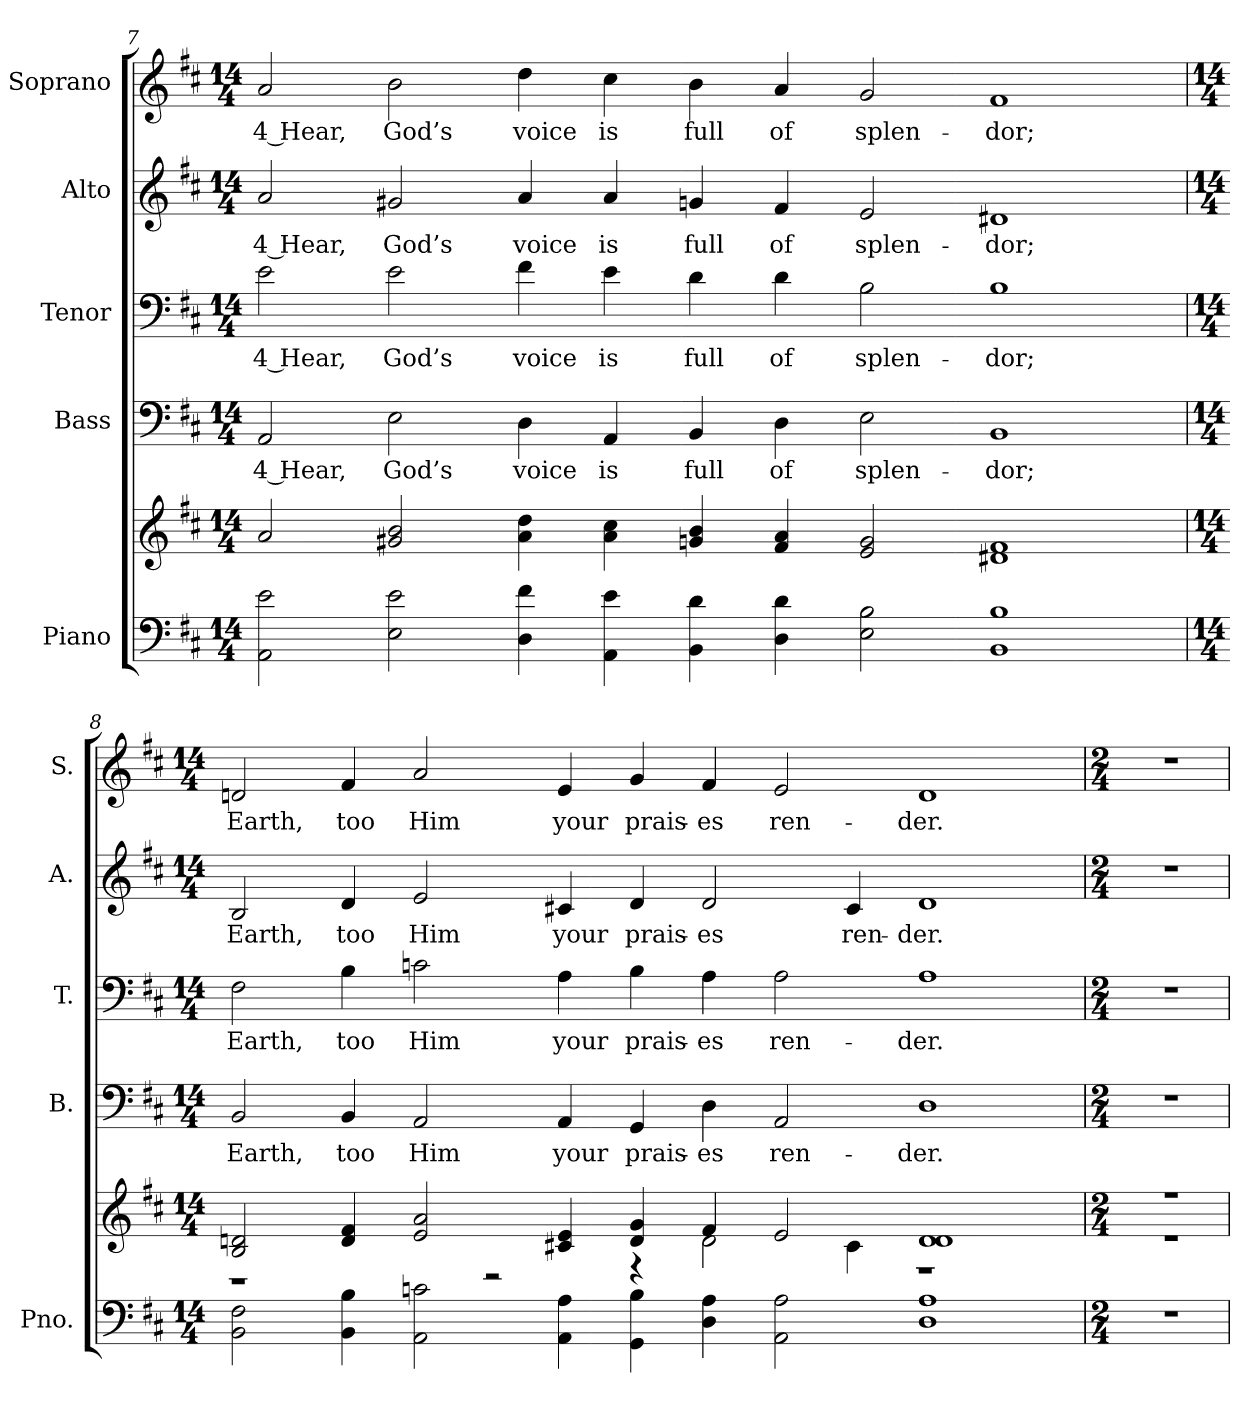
**kern	**kern	**kern	**text	**kern	**text	**kern	**text	**kern	**text
*part5	*part5	*part4	*part4	*part3	*part3	*part2	*part2	*part1	*part1
*staff6	*staff5	*staff4	*staff4	*staff3	*staff3	*staff2	*staff2	*staff1	*staff1
*I"Piano	*	*I"Bass	*	*I"Tenor	*	*I"Alto	*	*I"Soprano	*
*I'Pno.	*	*I'B.	*	*I'T.	*	*I'A.	*	*I'S.	*
!!LO:PB:g=z
*clefF4	*clefG2	*clefF4	*	*clefF4	*	*clefG2	*	*clefG2	*
*k[f#c#]	*k[f#c#]	*k[f#c#]	*	*k[f#c#]	*	*k[f#c#]	*	*k[f#c#]	*
*D:	*D:	*D:	*	*D:	*	*D:	*	*D:	*
*M14/4	*M14/4	*M14/4	*	*M14/4	*	*M14/4	*	*M14/4	*
=7	=7	=7	=7	=7	=7	=7	=7	=7	=7
!	!	!	!LO:LY:b:color=#000000	!	!	!	!	!	!
!	!	!	!	!	!LO:LY:b:color=#000000	!	!	!	!
!	!	!	!	!	!	!	!LO:LY:b:color=#000000	!	!
!	!	!	!	!	!	!	!	!	!LO:LY:b:color=#000000
2AAi\ 2ei	2ai/	2AAi/	4 Hear,	2ei\	4 Hear,	2ai/	4 Hear,	2ai/	4 Hear,
!	!	!	!LO:LY:b:color=#000000	!	!	!	!	!	!
!	!	!	!	!	!LO:LY:b:color=#000000	!	!	!	!
!	!	!	!	!	!	!	!LO:LY:b:color=#000000	!	!
!	!	!	!	!	!	!	!	!	!LO:LY:b:color=#000000
2Ei\ 2ei	2g#Xi/ 2bi	2Ei\	God’s	2ei\	God’s	2g#Xi/	God’s	2bi\	God’s
!	!	!	!LO:LY:b:color=#000000	!	!	!	!	!	!
!	!	!	!	!	!LO:LY:b:color=#000000	!	!	!	!
!	!	!	!	!	!	!	!LO:LY:b:color=#000000	!	!
!	!	!	!	!	!	!	!	!	!LO:LY:b:color=#000000
4Di\ 4f#i	4ai\ 4ddi	4Di\	voice	4f#i\	voice	4ai/	voice	4ddi\	voice
!	!	!	!LO:LY:b:color=#000000	!	!	!	!	!	!
!	!	!	!	!	!LO:LY:b:color=#000000	!	!	!	!
!	!	!	!	!	!	!	!LO:LY:b:color=#000000	!	!
!	!	!	!	!	!	!	!	!	!LO:LY:b:color=#000000
4AAi\ 4ei	4ai\ 4cc#i	4AAi/	is	4ei\	is	4ai/	is	4cc#i\	is
!	!	!	!LO:LY:b:color=#000000	!	!	!	!	!	!
!	!	!	!	!	!LO:LY:b:color=#000000	!	!	!	!
!	!	!	!	!	!	!	!LO:LY:b:color=#000000	!	!
!	!	!	!	!	!	!	!	!	!LO:LY:b:color=#000000
4BBi\ 4di	4gni/ 4bi	4BBi/	full	4di\	full	4gni/	full	4bi\	full
!	!	!	!LO:LY:b:color=#000000	!	!	!	!	!	!
!	!	!	!	!	!LO:LY:b:color=#000000	!	!	!	!
!	!	!	!	!	!	!	!LO:LY:b:color=#000000	!	!
!	!	!	!	!	!	!	!	!	!LO:LY:b:color=#000000
4Di\ 4di	4f#i/ 4ai	4Di\	of	4di\	of	4f#i/	of	4ai/	of
!	!	!	!LO:LY:b:color=#000000	!	!	!	!	!	!
!	!	!	!	!	!LO:LY:b:color=#000000	!	!	!	!
!	!	!	!	!	!	!	!LO:LY:b:color=#000000	!	!
!	!	!	!	!	!	!	!	!	!LO:LY:b:color=#000000
2Ei\ 2Bi	2ei/ 2gi	2Ei\	splen-	2Bi\	splen-	2ei/	splen-	2gi/	splen-
!	!	!	!LO:LY:b:color=#000000	!	!	!	!	!	!
!	!	!	!	!	!LO:LY:b:color=#000000	!	!	!	!
!	!	!	!	!	!	!	!LO:LY:b:color=#000000	!	!
!	!	!	!	!	!	!	!	!	!LO:LY:b:color=#000000
1BBi 1Bi	1d#Xi 1f#i	1BBi	-dor;	1Bi	-dor;	1d#Xi	-dor;	1f#i	-dor;
=8	=8	=8	=8	=8	=8	=8	=8	=8	=8
*M14/4	*M14/4	*M14/4	*	*M14/4	*	*M14/4	*	*M14/4	*
*	*^	*	*	*	*	*	*	*	*
!	!	!	!	!LO:LY:b:color=#000000	!	!	!	!	!	!
!	!	!	!	!	!	!LO:LY:b:color=#000000	!	!	!	!
!	!	!	!	!	!	!	!	!LO:LY:b:color=#000000	!	!
!	!	!	!	!	!	!	!	!	!	!LO:LY:b:color=#000000
2BBi\ 2F#i	2Bi/ 2dni	1r	2BBi/	Earth,	2F#i\	Earth,	2Bi/	Earth,	2dni/	Earth,
!	!	!	!	!LO:LY:b:color=#000000	!	!	!	!	!	!
!	!	!	!	!	!	!LO:LY:b:color=#000000	!	!	!	!
!	!	!	!	!	!	!	!	!LO:LY:b:color=#000000	!	!
!	!	!	!	!	!	!	!	!	!	!LO:LY:b:color=#000000
4BBi\ 4Bi	4di/ 4f#i	.	4BBi/	too	4Bi\	too	4di/	too	4f#i/	too
!	!	!	!	!LO:LY:b:color=#000000	!	!	!	!	!	!
!	!	!	!	!	!	!LO:LY:b:color=#000000	!	!	!	!
!	!	!	!	!	!	!	!	!LO:LY:b:color=#000000	!	!
!	!	!	!	!	!	!	!	!	!	!LO:LY:b:color=#000000
2AAi\ 2cni	2ei/ 2ai	.	2AAi/	Him	2cni\	Him	2ei/	Him	2ai/	Him
.	.	2r	.	.	.	.	.	.	.	.
!	!	!	!	!LO:LY:b:color=#000000	!	!	!	!	!	!
!	!	!	!	!	!	!LO:LY:b:color=#000000	!	!	!	!
!	!	!	!	!	!	!	!	!LO:LY:b:color=#000000	!	!
!	!	!	!	!	!	!	!	!	!	!LO:LY:b:color=#000000
4AAi\ 4Ai	4c#Xi/ 4ei	.	4AAi/	your	4Ai\	your	4c#Xi/	your	4ei/	your
!	!	!	!	!LO:LY:b:color=#000000	!	!	!	!	!	!
!	!	!	!	!	!	!LO:LY:b:color=#000000	!	!	!	!
!	!	!	!	!	!	!	!	!LO:LY:b:color=#000000	!	!
!	!	!	!	!	!	!	!	!	!	!LO:LY:b:color=#000000
4GGi\ 4Bi	4di/ 4gi	4r	4GGi/	prais-	4Bi\	prais-	4di/	prais-	4gi/	prais-
!	!	!	!	!LO:LY:b:color=#000000	!	!	!	!	!	!
!	!	!	!	!	!	!LO:LY:b:color=#000000	!	!	!	!
!	!	!	!	!	!	!	!	!LO:LY:b:color=#000000	!	!
!	!	!	!	!	!	!	!	!	!	!LO:LY:b:color=#000000
4Di\ 4Ai	4f#i/	2di\	4Di\	-es	4Ai\	-es	2di/	-es	4f#i/	-es
!	!	!	!	!LO:LY:b:color=#000000	!	!	!	!	!	!
!	!	!	!	!	!	!LO:LY:b:color=#000000	!	!	!	!
!	!	!	!	!	!	!	!	!	!	!LO:LY:b:color=#000000
2AAi\ 2Ai	2ei/	.	2AAi/	ren-	2Ai\	ren-	.	.	2ei/	ren-
!	!	!	!	!	!	!	!	!LO:LY:b:color=#000000	!	!
.	.	4c#i\	.	.	.	.	4c#i/	ren-	.	.
!	!	!	!	!LO:LY:b:color=#000000	!	!	!	!	!	!
!	!	!	!	!	!	!LO:LY:b:color=#000000	!	!	!	!
!	!	!	!	!	!	!	!	!LO:LY:b:color=#000000	!	!
!	!	!	!	!	!	!	!	!	!	!LO:LY:b:color=#000000
1Di 1Ai	1di 1di	1r	1Di	-der.	1Ai	-der.	1di	-der.	1di	-der.
!!LO:PB:g=z
=9	=9	=9	=9	=9	=9	=9	=9	=9	=9	=9
*M2/4	*M2/4	*	*M2/4	*	*M2/4	*	*M2/4	*	*M2/4	*
2r	2r	2r	2r	.	2r	.	2r	.	2r	.
*	*v	*v	*	*	*	*	*	*	*	*
=	=	=	=	=	=	=	=	=	=
*-	*-	*-	*-	*-	*-	*-	*-	*-	*-
